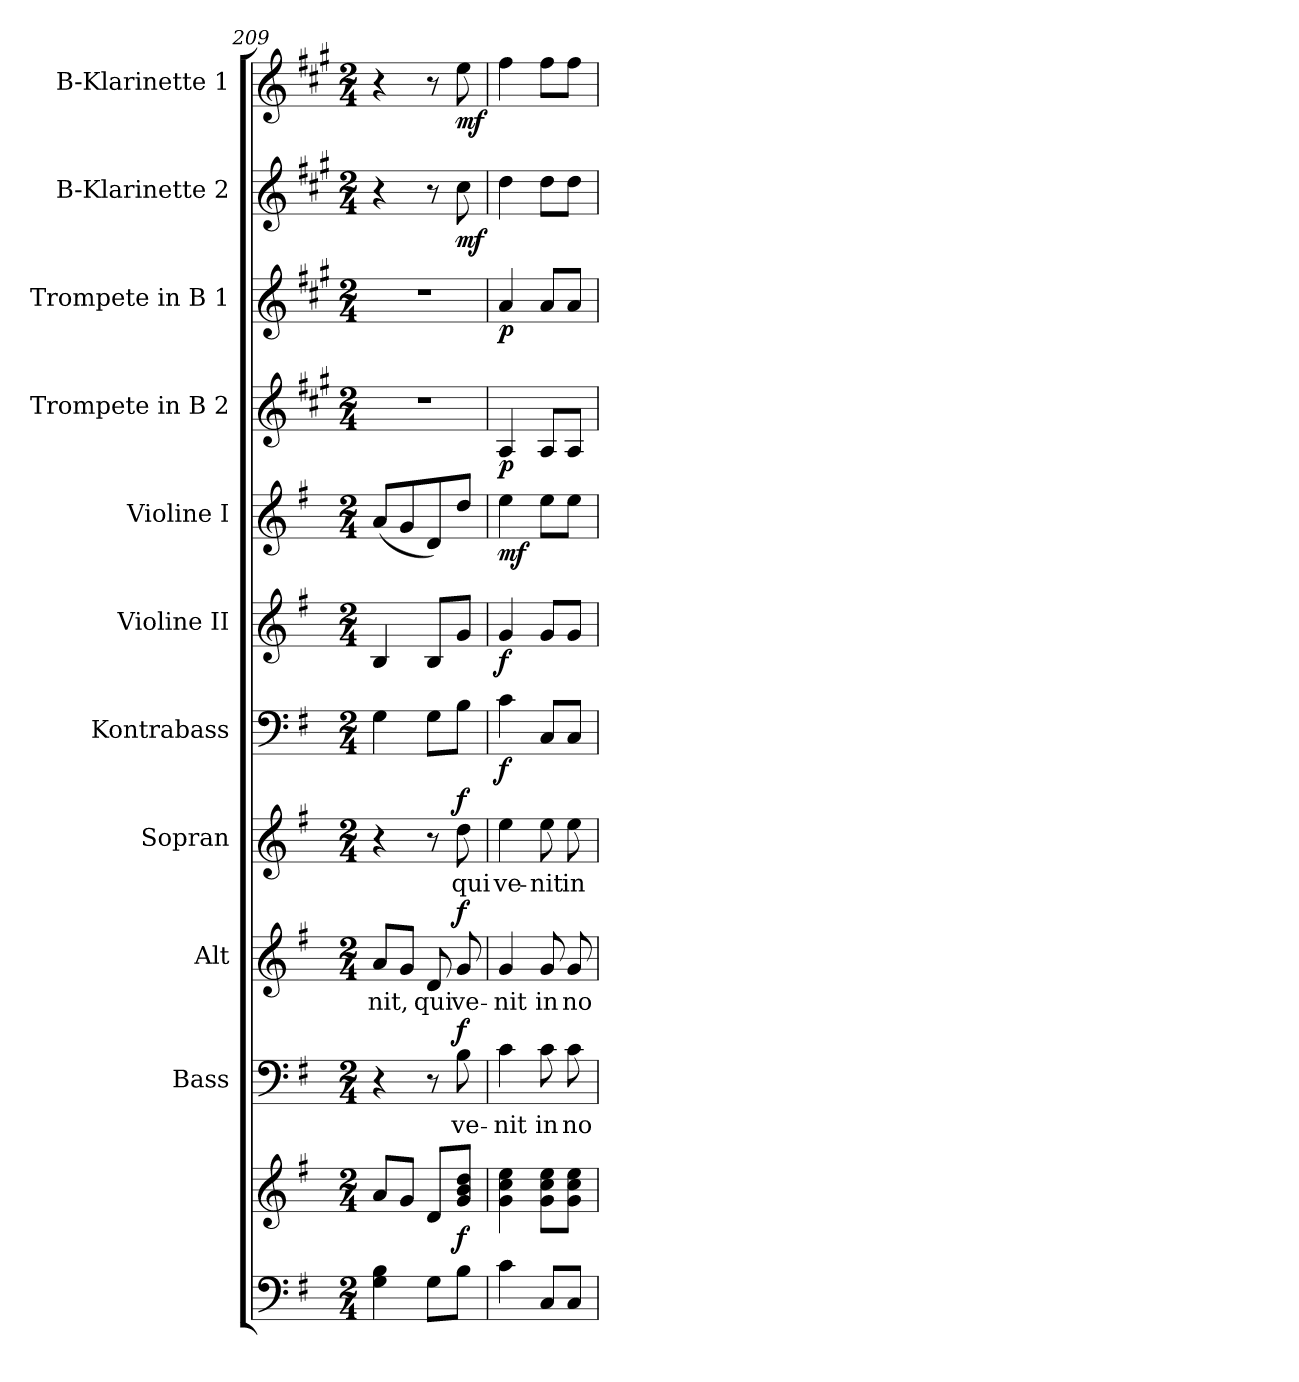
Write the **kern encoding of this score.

**kern	**kern	**dynam	**kern	**text	**dynam	**kern	**text	**dynam	**kern	**text	**dynam	**kern	**dynam	**kern	**dynam	**kern	**dynam	**kern	**dynam	**kern	**dynam	**kern	**dynam	**kern	**dynam
*part11	*part11	*part11	*part10	*part10	*part10	*part9	*part9	*part9	*part8	*part8	*part8	*part7	*part7	*part6	*part6	*part5	*part5	*part4	*part4	*part3	*part3	*part2	*part2	*part1	*part1
*staff12	*staff11	*staff11/12	*staff10	*staff10	*staff10	*staff9	*staff9	*staff9	*staff8	*staff8	*staff8	*staff7	*staff7	*staff6	*staff6	*staff5	*staff5	*staff4	*staff4	*staff3	*staff3	*staff2	*staff2	*staff1	*staff1
*	*	*	*I"Bass	*	*	*I"Alt	*	*	*I"Sopran	*	*	*I"Kontrabass	*	*I"Violine II	*	*I"Violine I	*	*I"Trompete in B 2	*	*I"Trompete in B 1	*	*I"B-Klarinette 2	*	*I"B-Klarinette 1	*
*	*	*	*I'B.	*	*	*I'A.	*	*	*I'S.	*	*	*I'Kb.	*	*I'Vl. II	*	*I'Vl. I	*	*I'Tr. 2	*	*I'Tr. 1	*	*I'B Kl. 2	*	*I'B Kl. 1	*
*clefF4	*clefG2	*	*clefF4	*	*	*clefG2	*	*	*clefG2	*	*	*clefF4	*	*clefG2	*	*clefG2	*	*clefG2	*	*clefG2	*	*clefG2	*	*clefG2	*
*	*	*	*	*	*	*	*	*	*	*	*	*ITrd7c12	*	*	*	*	*	*ITrd1c2	*	*ITrd1c2	*	*ITrd1c2	*	*ITrd1c2	*
*k[f#]	*k[f#]	*	*k[f#]	*	*	*k[f#]	*	*	*k[f#]	*	*	*k[f#]	*	*k[f#]	*	*k[f#]	*	*k[f#]	*	*k[f#]	*	*k[f#]	*	*k[f#]	*
*G:	*G:	*	*G:	*	*	*G:	*	*	*G:	*	*	*G:	*	*G:	*	*G:	*	*G:	*	*G:	*	*G:	*	*G:	*
*M2/4	*M2/4	*	*M2/4	*	*	*M2/4	*	*	*M2/4	*	*	*M2/4	*	*M2/4	*	*M2/4	*	*M2/4	*	*M2/4	*	*M2/4	*	*M2/4	*
=209	=209	=209	=209	=209	=209	=209	=209	=209	=209	=209	=209	=209	=209	=209	=209	=209	=209	=209	=209	=209	=209	=209	=209	=209	=209
!	!	!	!	!	!	!	!LO:LY:b	!	!	!	!	!	!	!	!	!	!	!	!	!	!	!	!	!	!
4G\ 4B\	8a/L	.	4r	.	.	8a/L	-nit,	.	4r	.	.	4GG\	.	4B/	.	(<8a/L	.	2r	.	2r	.	4r	.	4r	.
.	8g/J	.	.	.	.	8g/J	.	.	.	.	.	.	.	.	.	8g/	.	.	.	.	.	.	.	.	.
!	!	!	!	!	!	!	!LO:LY:b	!	!	!	!	!	!	!	!	!	!	!	!	!	!	!	!	!	!
8G\L	8d/L	.	8r	.	.	8d/	qui	.	8r	.	.	8GG\L	.	8B/L	.	8d/)	.	.	.	.	.	8r	.	8r	.
!	!	!LO:DY:b	!	!LO:LY:b	!LO:DY:a	!	!LO:LY:b	!LO:DY:a	!	!LO:LY:b	!LO:DY:a	!	!	!	!	!	!	!	!	!	!	!	!LO:DY:b	!	!LO:DY:b
8B\J	8g/ 8b/ 8dd/J	f	8B\	ve-	f	8g/	ve-	f	8dd\	qui	f	8BB\J	.	8g/J	.	8dd/J	.	.	.	.	.	8b\	mf	8dd\	mf
!!LO:PB:g=z
=210	=210	=210	=210	=210	=210	=210	=210	=210	=210	=210	=210	=210	=210	=210	=210	=210	=210	=210	=210	=210	=210	=210	=210	=210	=210
!	!	!	!	!LO:LY:b	!	!	!LO:LY:b	!	!	!LO:LY:b	!	!	!LO:DY:b	!	!LO:DY:b	!	!LO:DY:b	!	!LO:DY:b	!	!LO:DY:b	!	!	!	!
4c\	4g\ 4cc\ 4ee\	.	4c\	-nit	.	4g/	-nit	.	4ee\	ve-	.	4C\	f	4g/	f	4ee\	mf	4G/	p	4g/	p	4cc\	.	4ee\	.
!	!	!	!	!LO:LY:b	!	!	!LO:LY:b	!	!	!LO:LY:b	!	!	!	!	!	!	!	!	!	!	!	!	!	!	!
8C/L	8g\ 8cc\ 8ee\L	.	8c\	in	.	8g/	in	.	8ee\	-nit	.	8CC/L	.	8g/L	.	8ee\L	.	8G/L	.	8g/L	.	8cc\L	.	8ee\L	.
!	!	!	!	!LO:LY:b	!	!	!LO:LY:b	!	!	!LO:LY:b	!	!	!	!	!	!	!	!	!	!	!	!	!	!	!
8C/J	8g\ 8cc\ 8ee\J	.	8c\	no-	.	8g/	no-	.	8ee\	in	.	8CC/J	.	8g/J	.	8ee\J	.	8G/J	.	8g/J	.	8cc\J	.	8ee\J	.
=	=	=	=	=	=	=	=	=	=	=	=	=	=	=	=	=	=	=	=	=	=	=	=	=	=
*-	*-	*-	*-	*-	*-	*-	*-	*-	*-	*-	*-	*-	*-	*-	*-	*-	*-	*-	*-	*-	*-	*-	*-	*-	*-
